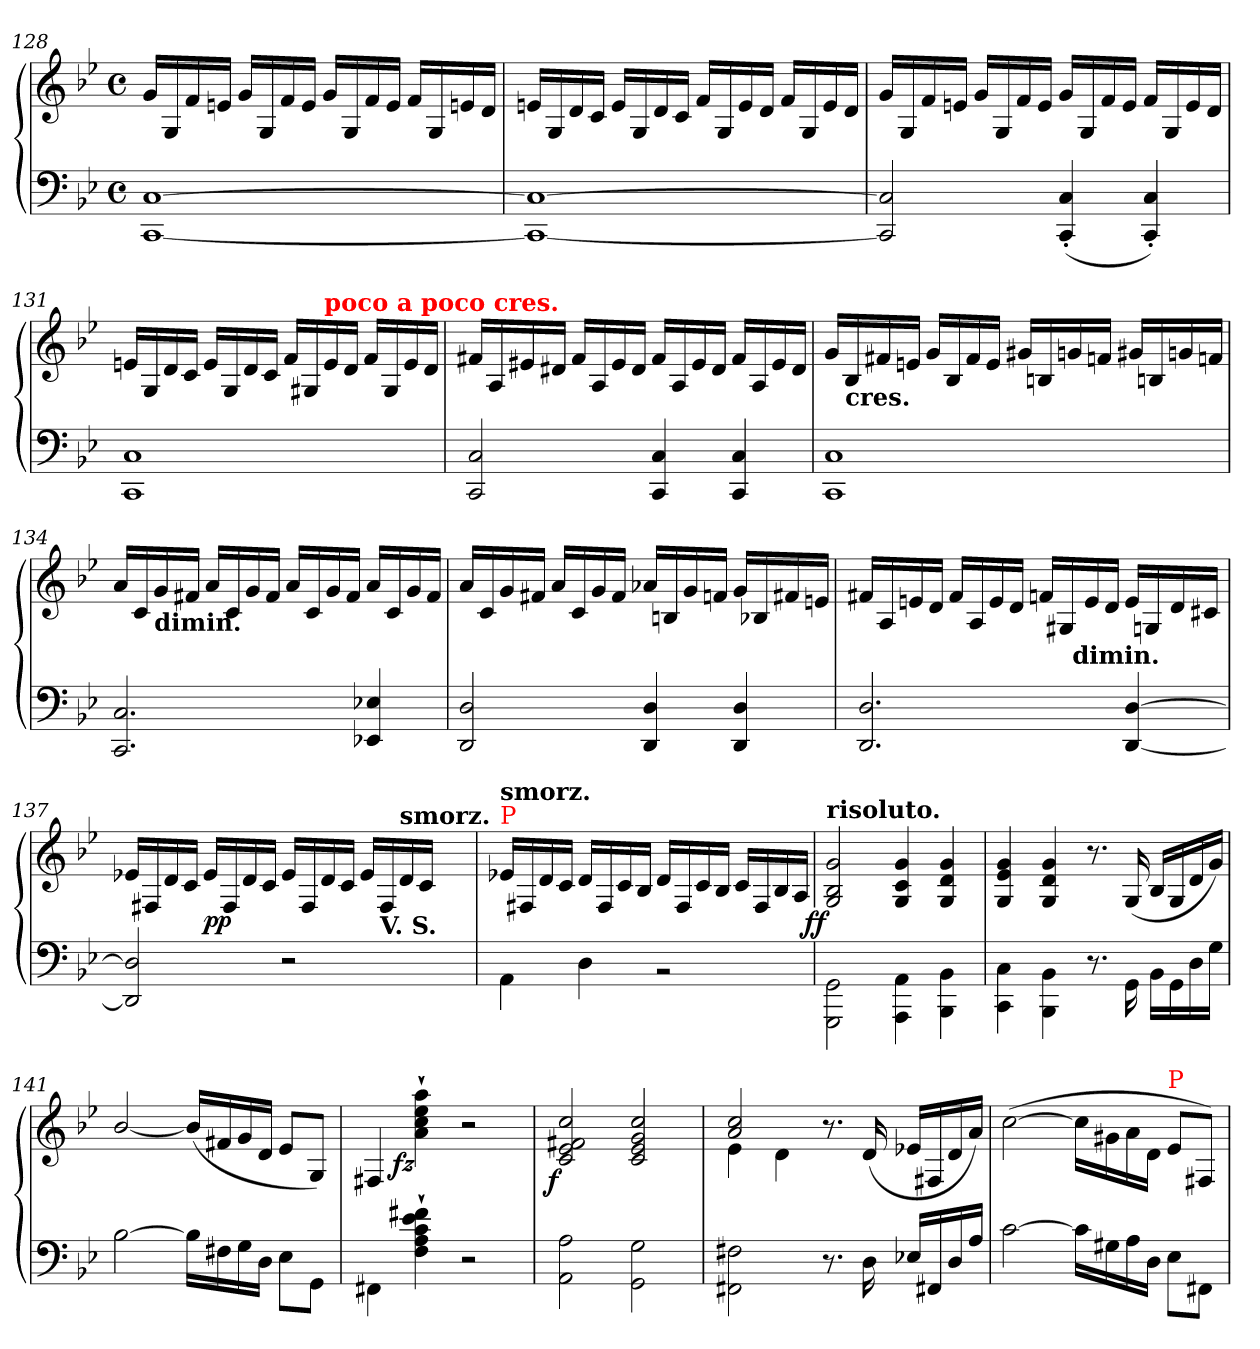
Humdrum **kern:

**kern	**kern	**dynam
*part1	*part1	*part1
*staff2	*staff1	*staff1/2
*clefF4	*clefG2	*
*k[b-e-]	*k[b-e-]	*
*g:	*g:	*
*M4/4	*M4/4	*
*met(c)	*met(c)	*
=128	=128	=128
[1C [1CC	16gLL	.
.	16G	.
.	16f	.
.	16enJJ	.
.	16gLL	.
.	16G	.
.	16f	.
.	16eJJ	.
.	16gLL	.
.	16G	.
.	16f	.
.	16eJJ	.
.	16fLL	.
.	16G	.
.	16en	.
.	16dJJ	.
=129	=129	=129
1C_ 1CC_	16enLL	.
.	16G	.
.	16d	.
.	16cJJ	.
.	16eLL	.
.	16G	.
.	16d	.
.	16cJJ	.
.	16fLL	.
.	16G	.
.	16e	.
.	16dJJ	.
.	16fLL	.
.	16G	.
.	16e	.
.	16dJJ	.
=130	=130	=130
2C] 2CC]	16gLL	.
.	16G	.
.	16f	.
.	16enJJ	.
.	16gLL	.
.	16G	.
.	16f	.
.	16eJJ	.
(<4C' 4CC'	16gLL	.
.	16G	.
.	16f	.
.	16eJJ	.
4C' 4CC')	16fLL	.
.	16G	.
.	16e	.
.	16dJJ	.
=131	=131	=131
1C 1CC	16enLL	.
.	16G	.
.	16d	.
.	16cJJ	.
.	16eLL	.
.	16G	.
.	16d	.
.	16cJJ	.
.	16fLL	.
.	16G#X	.
!	!LO:TX:a:B:color=red:t=poco a poco cres.	!
.	16e	.
.	16dJJ	.
.	16fLL	.
.	16G#	.
.	16e	.
.	16dJJ	.
=132	=132	=132
2C 2CC	16f#XLL	.
.	16A	.
.	16e#X	.
.	16d#XJJ	.
.	16f#LL	.
.	16A	.
.	16e#	.
.	16d#JJ	.
4C 4CC	16f#LL	.
.	16A	.
.	16e#	.
.	16d#JJ	.
4C 4CC	16f#LL	.
.	16A	.
.	16e#	.
.	16d#JJ	.
=133	=133	=133
1C 1CC	16gLL	.
!	!LO:TX:b:B:t=cres.	!
.	16B-	.
.	16f#X	.
.	16enJJ	.
.	16gLL	.
.	16B-	.
.	16f#	.
.	16eJJ	.
.	16g#XLL	.
.	16Bn	.
.	16gn	.
.	16fnJJ	.
.	16g#XLL	.
.	16Bn	.
.	16gn	.
.	16fnJJ	.
=134	=134	=134
2.C 2.CC	16aLL	.
.	16c	.
!	!LO:TX:b:B:t=dimin.	!
.	16g	.
.	16f#XJJ	.
.	16aLL	.
.	16c	.
.	16g	.
.	16f#JJ	.
.	16aLL	.
.	16c	.
.	16g	.
.	16f#JJ	.
4E-X 4EE-X	16aLL	.
.	16c	.
.	16g	.
.	16f#JJ	.
=135	=135	=135
2D 2DD	16aLL	.
.	16c	.
.	16g	.
.	16f#XJJ	.
.	16aLL	.
.	16c	.
.	16g	.
.	16f#JJ	.
4D 4DD	16a-XLL	.
.	16Bn	.
.	16g	.
.	16fnJJ	.
4D 4DD	16gLL	.
.	16B-X	.
.	16f#X	.
.	16enJJ	.
=136	=136	=136
*	*^	*
2.D 2.DD	16f#XLL	2ryy	.
.	16A	.	.
.	16en	.	.
.	16dJJ	.	.
.	16f#LL	.	.
.	16A	.	.
.	16e	.	.
.	16dJJ	.	.
.	16fnLL	16.ryy	.
.	16G#X	.	.
!	!	!LO:TX:b:B:t=dimin.	!
.	.	4ryy	.
.	16e	.	.
.	16dJJ	.	.
[4D [4DD	16eLL	.	.
.	16Gn	.	.
.	.	8ryy	.
.	16d	.	.
.	16c#XJJ	.	.
.	.	32ryy	.
*	*v	*v	*
=137	=137	=137
*^	*	*
2D] 2DD]	2ryy	16e-XLL	.
.	.	16F#X	.
.	.	16d	.
.	.	16cJJ	.
!	!	!	!LO:DY:b
.	.	16e-LL	pp
.	.	16F#	.
.	.	16d	.
.	.	16cJJ	.
2r	4ryy	16e-LL	.
.	.	16F#	.
.	.	16d	.
.	.	16cJJ	.
.	16ryy	16e-LL	.
!	!LO:TX:a:B:t=V. S.	!	!
.	4.ryy	16F#	.
!	!	!LO:TX:a:B:t=smorz.	!
.	.	16d	.
.	.	16cJJ	.
8.ryy	.	8.ryy	.
=138	=138	=138	=138
!	!	!LO:TX:a:color=red:t=P	!
!	!	!LO:TX:a:B:t=smorz.	!
*v	*v	*	*
4AA\	16e-XLL	.
.	16F#X	.
.	16d	.
.	16cJJ	.
4D\	16dLL	.
.	16F#/	.
.	16c	.
.	16B-JJ	.
2rBB	16dLL	.
.	16F#/	.
.	16c	.
.	16B-JJ	.
.	16cLL	.
.	16F#/	.
.	16B-/	.
.	16A/JJ	.
=139	=139	=139
!	!LO:TX:a:B:t=risoluto.	!
!	!	!LO:DY:b:rj
2GG\ 2GGG\	2g/ 2B-/ 2G/	ff
4AA\ 4AAA\	4g/ 4c/ 4G/	.
4BB-\ 4BBB-\	4g/ 4d/ 4G/	.
=140	=140	=140
4C\ 4CC\	4g/ 4e-/ 4G/	.
4BB-\ 4BBB-\	4g/ 4d/ 4G/	.
8.r	8.r	.
16GG\	(>16G/	.
16BB-\LL	16B-/LL	.
16GG\	16G/	.
16D	16d	.
16GJJ	16gJJ)	.
=141	=141	=141
[2B-	[2b-/	.
16B-LL]	(16b-LL]	.
16F#X	16f#X	.
16G	16g	.
16DJJ	16dJJ	.
8E-\L	8e-L	.
8GG\J	8G/J)	.
=142	=142	=142
4FF#X\	4F#X/	.
!	!	!LO:DY:b:rj
4f#X` 4e-` 4c` 4A` 4F`	4aa` 4ee-` 4cc` 4a`	fz
2r	2r	.
=143	=143	=143
!	!	!LO:DY:b:rj
2A 2AA	2cc 2f#X 2e- 2c	f
2G\ 2GG\	2cc 2g 2e- 2c	.
=144	=144	=144
*	*^	*
2F#X\ 2FF#X\	2cc 2a	4e-	.
.	.	4d	.
8.r	8.r	2ryy	.
16D	(>16d	.	.
16E-XLL	16e-XLL	.	.
16FF#X	16F#X	.	.
16D	16d	.	.
16AJJ	16aJJ)	.	.
*	*v	*v	*
=145	=145	=145
[2c	(>[2cc	.
16cLL]	16cc\LL]	.
16G#X	16g#X	.
16A	16a	.
16DJJ	16dJJ	.
!	!LO:TX:a:color=red:t=P	!
8E-\L	8e-\L	.
8FF#XJ	8F#X/J)	.
=	=	=
*-	*-	*-
